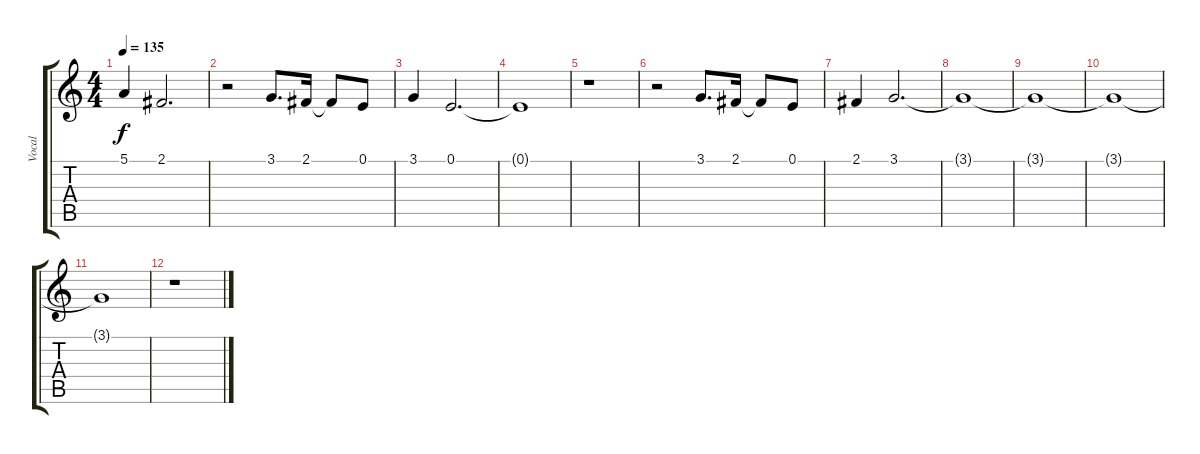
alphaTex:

\track ("Vocal" "Vocal") {instrument lead1square}
\staff {score tabs}
\tuning (E4 B3 G3 D3 A2 E2) {hide}
\ts (4 4)
\tempo 135
\clef g2
\ks c
5.1.4{dy f} 2.1.2{d} |
r.2 3.1.8{d} 2.1.16 2.1{t}.8 0.1.8 |
3.1.4 0.1.2{d} |
0.1{t}.1 |
r.1 |
r.2 3.1.8{d} 2.1.16 2.1{t}.8 0.1.8 |
2.1.4 3.1.2{d} |
3.1{t}.1 |
3.1{t}.1 |
3.1{t}.1 |
3.1{t}.1 |
r.1
